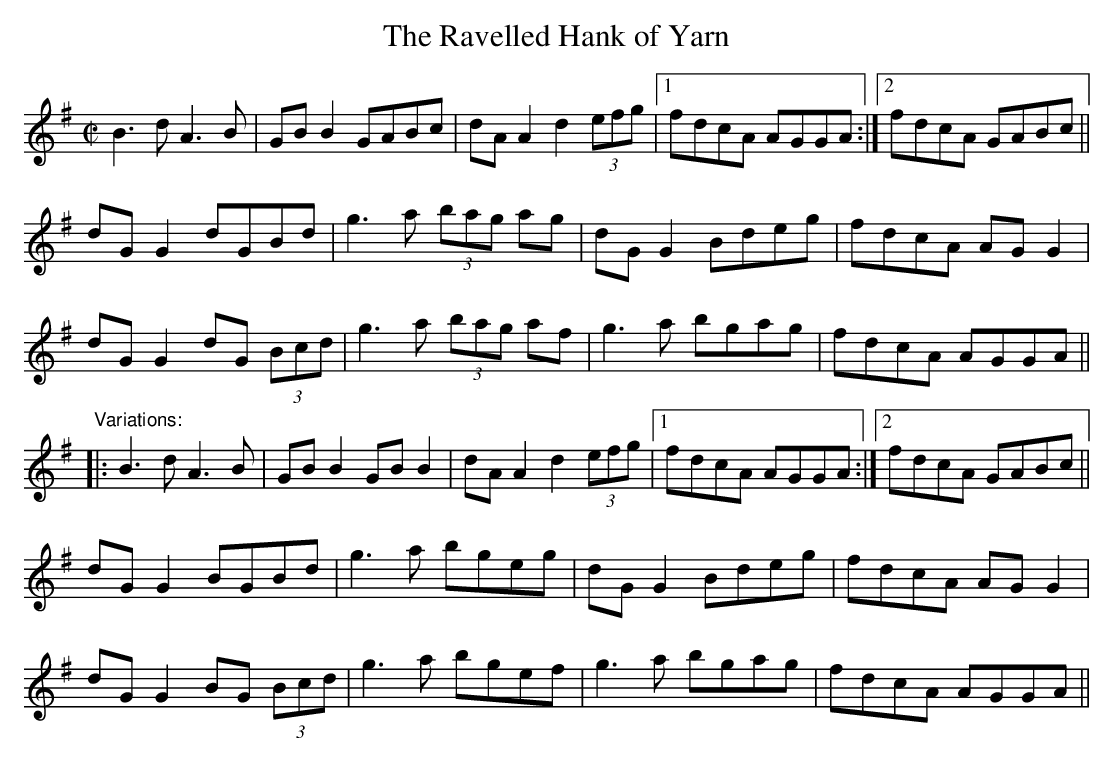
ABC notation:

X:1
T:Ravelled Hank of Yarn, The
M:C|
K:G
B3d A3B|GBB2 GABc|dAA2 d2 (3efg|1 fdcA AGGA:|2 fdcA GABc||
dGG2 dGBd|g3a (3bag ag|dGG2 Bdeg|fdcA AGG2|
dGG2 dG (3Bcd|g3a (3bag af|g3a bgag|fdcA AGGA||
"Variations:"
|:B3d A3B|GBB2 GBB2|dAA2 d2 (3efg|1 fdcA AGGA:|2 fdcA GABc||
dGG2 BGBd|g3a bgeg|dGG2 Bdeg|fdcA AGG2|
dGG2 BG (3Bcd|g3a bgef|g3a bgag|fdcA AGGA||
